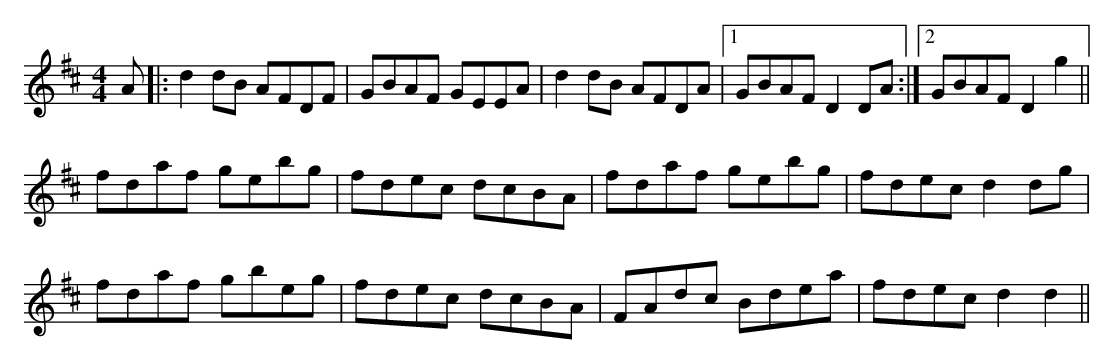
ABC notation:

X:1
M:4/4
K:D
A|:d2dB AFDF|GBAF GEEA|d2dB AFDA|1 GBAF D2DA:|2 GBAF D2g2||
fdaf gebg|fdec dcBA|fdaf gebg|fdec d2dg|
fdaf gbeg|fdec dcBA|FAdc Bdea|fdec d2 d2||
